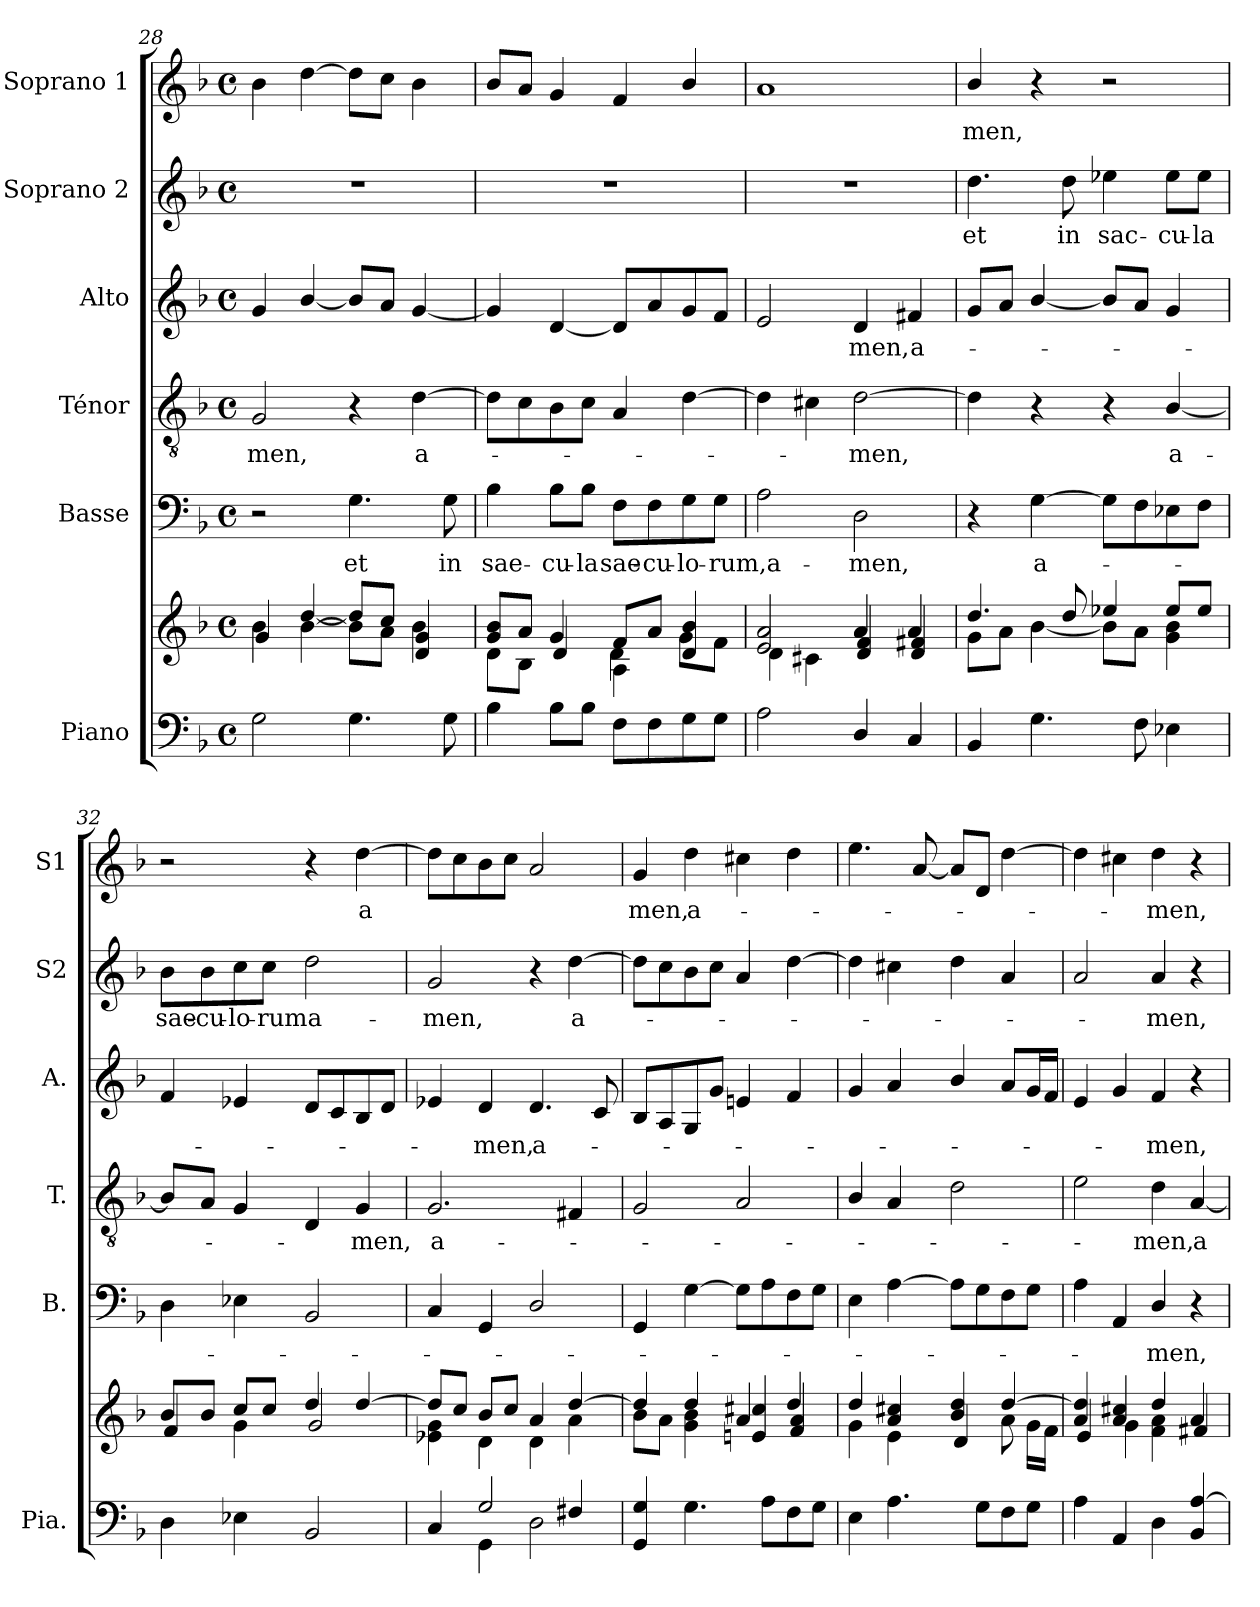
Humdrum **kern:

**kern	**kern	**kern	**text	**kern	**text	**kern	**text	**kern	**text	**kern	**text
*part6	*part6	*part5	*part5	*part4	*part4	*part3	*part3	*part2	*part2	*part1	*part1
*staff7	*staff6	*staff5	*staff5	*staff4	*staff4	*staff3	*staff3	*staff2	*staff2	*staff1	*staff1
*I"Piano	*	*I"Basse	*	*I"Ténor	*	*I"Alto	*	*I"Soprano 2	*	*I"Soprano 1	*
*I'Pia.	*	*I'B.	*	*I'T.	*	*I'A.	*	*I'S2	*	*I'S1	*
*clefF4	*clefG2	*clefF4	*	*clefGv2	*	*clefG2	*	*clefG2	*	*clefG2	*
*k[b-]	*k[b-]	*k[b-]	*	*k[b-]	*	*k[b-]	*	*k[b-]	*	*k[b-]	*
*M4/4	*M4/4	*M4/4	*	*M4/4	*	*M4/4	*	*M4/4	*	*M4/4	*
*met(c)	*met(c)	*met(c)	*	*met(c)	*	*met(c)	*	*met(c)	*	*met(c)	*
=28	=28	=28	=28	=28	=28	=28	=28	=28	=28	=28	=28
*	*^	*	*	*	*	*	*	*	*	*	*
!	!	!	!	!	!	!LO:LY:b	!	!	!	!	!	!
2G\	4b-\	4g/	2r	.	2G/	men,	4g/	.	1r	.	4b-\	.
.	[4b-\	[4dd/	.	.	.	.	[4b-/	.	.	.	[4dd\	.
!	!	!	!	!LO:LY:b	!	!	!	!	!	!	!	!
4.G\	8dd/L]	8b-\L]	4.G\	et	4r	.	8b-/L]	.	.	.	8dd\L]	.
.	8cc/J	8a\J	.	.	.	.	8a/J	.	.	.	8cc\J	.
!	!	!	!	!	!	!LO:LY:b	!	!	!	!	!	!
.	4b-\	4d/ 4g/	.	.	[4d\	a-	[4g/	.	.	.	4b-\	.
!	!	!	!	!LO:LY:b	!	!	!	!	!	!	!	!
8G\	.	.	8G\	in	.	.	.	.	.	.	.	.
!!LO:LB:g=z
=29	=29	=29	=29	=29	=29	=29	=29	=29	=29	=29	=29	=29
*	*	*^	*	*	*	*	*	*	*	*	*	*
!	!	!	!	!	!LO:LY:b	!	!	!	!	!	!	!	!
4B-\	8g/ 8b-/L	8d\L	2ryy	4B-\	sae-	8d\L]	.	4g/]	.	1rdd	.	8b-/L	.
.	8a/J	8B-\J	.	.	.	8c\	.	.	.	.	.	8a/J	.
!	!	!	!	!	!LO:LY:b	!	!	!	!	!	!	!	!
8B-\L	4g/	4d/	.	8B-\L	-cu-	8B-\	.	[4d/	.	.	.	4g/	.
!	!	!	!	!	!LO:LY:b	!	!	!	!	!	!	!	!
8B-\J	.	.	.	8B-\J	-la	8c\J	.	.	.	.	.	.	.
!	!	!	!	!	!LO:LY:b	!	!	!	!	!	!	!	!
8F\L	8f/L	4A\	4d\	8F\L	sae-	4A/	.	8d/L]	.	.	.	4f/	.
!	!	!	!	!	!LO:LY:b	!	!	!	!	!	!	!	!
8F\	8a/J	.	.	8F\	-cu-	.	.	8a/	.	.	.	.	.
!	!	!	!	!	!LO:LY:b	!	!	!	!	!	!	!	!
8G\	4d/ 4b-/	8g\L	4ryy	8G\	-lo-	[4d\	.	8g/	.	.	.	4b-/	.
!	!	!	!	!	!LO:LY:b	!	!	!	!	!	!	!	!
8G\J	.	8f\J	.	8G\J	-rum,a-	.	.	8f/J	.	.	.	.	.
*	*	*v	*v	*	*	*	*	*	*	*	*	*	*
=30	=30	=30	=30	=30	=30	=30	=30	=30	=30	=30	=30	=30
2A\	2e/ 2a/	4d\	2A\	.	4d\]	.	2e/	.	1rdd	.	1a	.
.	.	4c#X\	.	.	4c#X\	.	.	.	.	.	.	.
!	!	!	!	!LO:LY:b	!	!LO:LY:b	!	!LO:LY:b	!	!	!	!
4D/	4a/	4d/ 4f/	2D\	-men,	[2d\	-men,	4d/	-men,	.	.	.	.
!	!	!	!	!	!	!	!	!LO:LY:b	!	!	!	!
4C/	4a/	4d/ 4f#X/	.	.	.	.	4f#X/	a-	.	.	.	.
=31	=31	=31	=31	=31	=31	=31	=31	=31	=31	=31	=31	=31
!	!	!	!	!	!	!	!	!	!	!LO:LY:b	!	!LO:LY:b
4BB-/	4.dd/	8g\L	4r	.	4d\]	.	8g/L	.	4.dd\	et	4b-/	-men,
.	.	8a\J	.	.	.	.	8a/J	.	.	.	.	.
!	!	!	!	!LO:LY:b	!	!	!	!	!	!	!	!
4.G\	.	[4b-\	[4G\	a-	4r	.	[4b-/	.	.	.	4r	.
!	!	!	!	!	!	!	!	!	!	!LO:LY:b	!	!
.	8dd/	.	.	.	.	.	.	.	8dd\	in	.	.
!	!	!	!	!	!	!	!	!	!	!LO:LY:b	!	!
.	4ee-X/	8b-\L]	8G\L]	.	4r	.	8b-/L]	.	4ee-X\	sac-	2r	.
8F\	.	8a\J	8F\	.	.	.	8a/J	.	.	.	.	.
!	!	!	!	!	!	!LO:LY:b	!	!	!	!LO:LY:b	!	!
4E-X\	8ee-/L	4g\ 4b-\	8E-X\	.	[4B-/	a-	4g/	.	8ee-\L	-cu-	.	.
!	!	!	!	!	!	!	!	!	!	!LO:LY:b	!	!
.	8ee-/J	.	8F\J	.	.	.	.	.	8ee-\J	-la	.	.
=32	=32	=32	=32	=32	=32	=32	=32	=32	=32	=32	=32	=32
!	!	!	!	!	!	!	!	!	!	!LO:LY:b	!	!
4D\	8b-/L	4f/	4D\	.	8B-/L]	.	4f/	.	8b-\L	sae-	2r	.
!	!	!	!	!	!	!	!	!	!	!LO:LY:b	!	!
.	8b-/J	.	.	.	8A/J	.	.	.	8b-\	-cu-	.	.
!	!	!	!	!	!	!	!	!	!	!LO:LY:b	!	!
4E-X\	8cc/L	4g\	4E-X\	.	4G/	.	4e-X/	.	8cc\	-lo-	.	.
!	!	!	!	!	!	!	!	!	!	!LO:LY:b	!	!
.	8cc/J	.	.	.	.	.	.	.	8cc\J	-rum	.	.
!	!	!	!	!	!	!	!	!	!	!LO:LY:b	!	!
2BB-/	4dd/	2g/	2BB-/	.	4D/	.	8d/L	.	2dd\	a-	4r	.
.	.	.	.	.	.	.	8c/	.	.	.	.	.
!	!	!	!	!	!	!LO:LY:b	!	!	!	!	!	!LO:LY:b
.	[4dd/	.	.	.	4G/	-men,	8B-/	.	.	.	[4dd\	a
.	.	.	.	.	.	.	8d/J	.	.	.	.	.
!!LO:PB:g=z
=33	=33	=33	=33	=33	=33	=33	=33	=33	=33	=33	=33	=33
*^	*	*	*	*	*	*	*	*	*	*	*	*
!	!	!	!	!	!	!	!LO:LY:b	!	!	!	!LO:LY:b	!	!
4C/	4ryy	8dd/L]	4e-X\ 4g\	4C/	.	2.G/	a-	4e-X/	.	2g/	-men,	8dd\L]	.
.	.	8cc/J	.	.	.	.	.	.	.	.	.	8cc\	.
!	!	!	!	!	!	!	!	!	!LO:LY:b	!	!	!	!
2G/	4GG\	8b-/L	4d\	4GG/	.	.	.	4d/	-men,	.	.	8b-\	.
.	.	8cc/J	.	.	.	.	.	.	.	.	.	8cc\J	.
!	!	!	!	!	!	!	!	!	!LO:LY:b	!	!	!	!
.	2D\	4a/	4d\	2D/	.	.	.	4.d/	a-	4r	.	2a/	.
!	!	!	!	!	!	!	!	!	!	!	!LO:LY:b	!	!
4F#X/	.	[4dd/	4a\	.	.	4F#X/	.	.	.	[4dd\	a-	.	.
.	.	.	.	.	.	.	.	8c/	.	.	.	.	.
*v	*v	*	*	*	*	*	*	*	*	*	*	*	*
=34	=34	=34	=34	=34	=34	=34	=34	=34	=34	=34	=34	=34
!	!	!	!	!	!	!	!	!	!	!	!	!LO:LY:b
4GG/ 4G/	4dd/]	8b-\L	4GG/	.	2G/	.	8B-/L	.	8dd\L]	.	4g/	men,
.	.	8a\J	.	.	.	.	8A/	.	8cc\	.	.	.
!	!	!	!	!	!	!	!	!	!	!	!	!LO:LY:b
4.G\	4dd/	4g\ 4b-\	[4G\	.	.	.	8G/	.	8b-\	.	4dd\	a-
.	.	.	.	.	.	.	8g/J	.	8cc\J	.	.	.
.	4a/	4en/ 4cc#X/	8G\L]	.	2A/	.	4en/	.	4a/	.	4cc#X\	.
8A\L	.	.	8A\	.	.	.	.	.	.	.	.	.
8F\	4dd/	4f/ 4a/	8F\	.	.	.	4f/	.	[4dd\	.	4dd\	.
8G\J	.	.	8G\J	.	.	.	.	.	.	.	.	.
=35	=35	=35	=35	=35	=35	=35	=35	=35	=35	=35	=35	=35
4E\	4dd/	4g\	4E\	.	4B-/	.	4g/	.	4dd\]	.	4.ee\	.
4.A\	4a/ 4cc#X/	4e\	[4A\	.	4A/	.	4a/	.	4cc#X\	.	.	.
.	.	.	.	.	.	.	.	.	.	.	[8a/	.
.	4b-/ 4dd/	4d/	8A\L]	.	2d\	.	4b-/	.	4dd\	.	8a/L]	.
8G\L	.	.	8G\	.	.	.	.	.	.	.	8d/J	.
8F\	[4dd/	8a\	8F\	.	.	.	8a/L	.	4a/	.	[4dd\	.
8G\J	.	16g\LL	8G\J	.	.	.	16g/L	.	.	.	.	.
.	.	16f\JJ	.	.	.	.	16f/JJ	.	.	.	.	.
=36	=36	=36	=36	=36	=36	=36	=36	=36	=36	=36	=36	=36
4A\	4a/ 4dd/]	4e/	4A\	.	2e\	.	4e/	.	2a/	.	4dd\]	.
4AA/	4a/ 4cc#X/	4g\	4AA/	.	.	.	4g/	.	.	.	4cc#X\	.
!	!	!	!	!LO:LY:b	!	!LO:LY:b	!	!LO:LY:b	!	!LO:LY:b	!	!LO:LY:b
4D\	4dd/	4f\ 4a\	4D/	men,	4d\	-men,	4f/	-men,	4a/	-men,	4dd\	-men,
!	!	!	!	!	!	!LO:LY:b	!	!	!	!	!	!
4BB-/ [4A/	4a/	4f#X/	4r	.	[4A/	a-	4r	.	4r	.	4r	.
*	*v	*v	*	*	*	*	*	*	*	*	*	*
=	=	=	=	=	=	=	=	=	=	=	=
*-	*-	*-	*-	*-	*-	*-	*-	*-	*-	*-	*-
